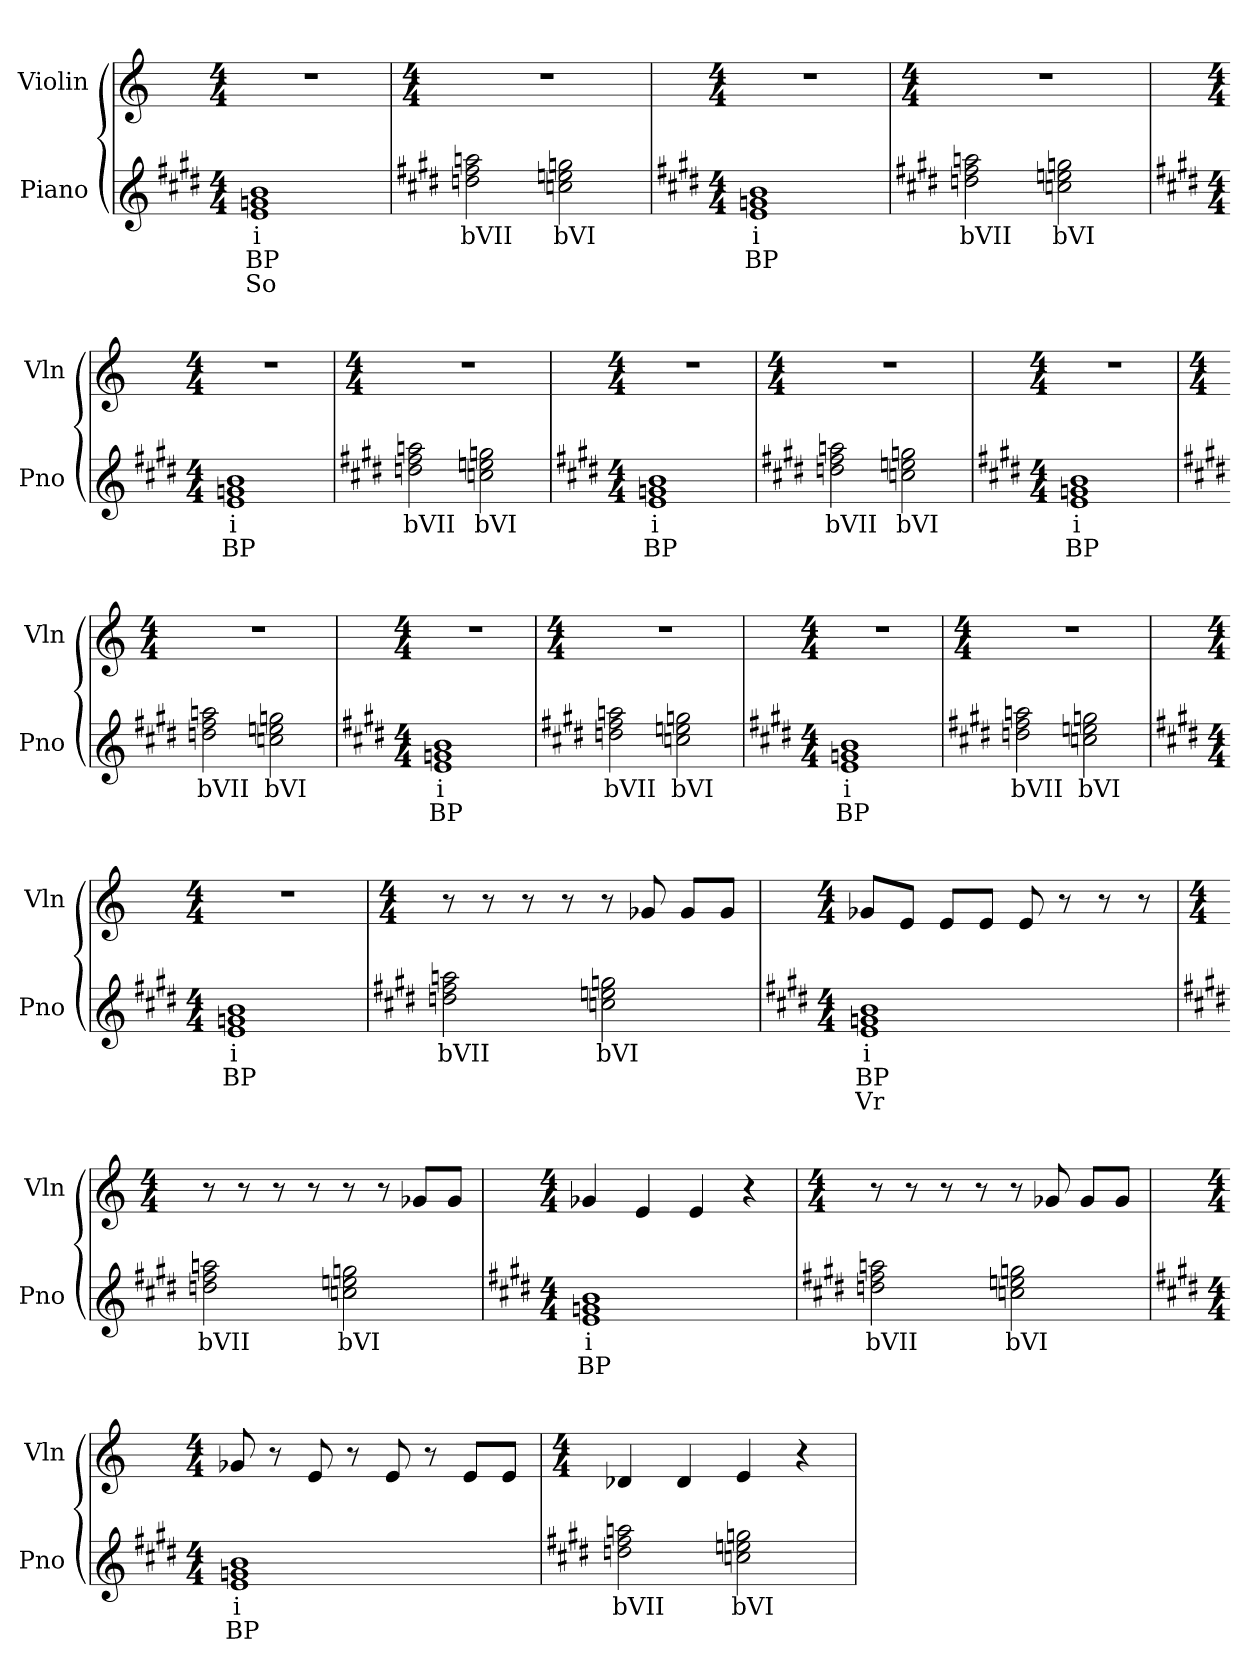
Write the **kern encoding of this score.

**kern	**text	**text	**text	**kern
*part2	*part2	*part2	*part2	*part1
*staff2	*staff2	*staff2	*staff2	*staff1
*I"Piano	*	*	*	*I"Violin
*I'Pno	*	*	*	*I'Vln
*k[f#c#g#d#]	*	*	*	*
*E:	*	*	*	*
*M4/4	*	*	*	*M4/4
=	=	=	=	=
1e 1gn 1b	i	BP	So	1r
=	=	=	=	=
*k[f#c#g#d#]	*	*	*	*
*E:	*	*	*	*
*	*	*	*	*M4/4
2ddn 2ff# 2aan	bVII	.	.	1r
2ccn 2een 2ggn	bVI	.	.	.
=	=	=	=	=
*k[f#c#g#d#]	*	*	*	*
*E:	*	*	*	*
*M4/4	*	*	*	*M4/4
1e 1gn 1b	i	BP	.	1r
=	=	=	=	=
*k[f#c#g#d#]	*	*	*	*
*E:	*	*	*	*
*	*	*	*	*M4/4
2ddn 2ff# 2aan	bVII	.	.	1r
2ccn 2een 2ggn	bVI	.	.	.
=	=	=	=	=
*k[f#c#g#d#]	*	*	*	*
*E:	*	*	*	*
*M4/4	*	*	*	*M4/4
1e 1gn 1b	i	BP	.	1r
=	=	=	=	=
*k[f#c#g#d#]	*	*	*	*
*E:	*	*	*	*
*	*	*	*	*M4/4
2ddn 2ff# 2aan	bVII	.	.	1r
2ccn 2een 2ggn	bVI	.	.	.
=	=	=	=	=
*k[f#c#g#d#]	*	*	*	*
*E:	*	*	*	*
*M4/4	*	*	*	*M4/4
1e 1gn 1b	i	BP	.	1r
=	=	=	=	=
*k[f#c#g#d#]	*	*	*	*
*E:	*	*	*	*
*	*	*	*	*M4/4
2ddn 2ff# 2aan	bVII	.	.	1r
2ccn 2een 2ggn	bVI	.	.	.
=	=	=	=	=
*k[f#c#g#d#]	*	*	*	*
*E:	*	*	*	*
*M4/4	*	*	*	*M4/4
1e 1gn 1b	i	BP	.	1r
=	=	=	=	=
*k[f#c#g#d#]	*	*	*	*
*E:	*	*	*	*
*	*	*	*	*M4/4
2ddn 2ff# 2aan	bVII	.	.	1r
2ccn 2een 2ggn	bVI	.	.	.
=	=	=	=	=
*k[f#c#g#d#]	*	*	*	*
*E:	*	*	*	*
*M4/4	*	*	*	*M4/4
1e 1gn 1b	i	BP	.	1r
=	=	=	=	=
*k[f#c#g#d#]	*	*	*	*
*E:	*	*	*	*
*	*	*	*	*M4/4
2ddn 2ff# 2aan	bVII	.	.	1r
2ccn 2een 2ggn	bVI	.	.	.
=	=	=	=	=
*k[f#c#g#d#]	*	*	*	*
*E:	*	*	*	*
*M4/4	*	*	*	*M4/4
1e 1gn 1b	i	BP	.	1r
=	=	=	=	=
*k[f#c#g#d#]	*	*	*	*
*E:	*	*	*	*
*	*	*	*	*M4/4
2ddn 2ff# 2aan	bVII	.	.	1r
2ccn 2een 2ggn	bVI	.	.	.
=	=	=	=	=
*k[f#c#g#d#]	*	*	*	*
*E:	*	*	*	*
*M4/4	*	*	*	*M4/4
1e 1gn 1b	i	BP	.	1r
=	=	=	=	=
*k[f#c#g#d#]	*	*	*	*
*E:	*	*	*	*
*	*	*	*	*M4/4
2ddn 2ff# 2aan	bVII	.	.	8r
.	.	.	.	8r
.	.	.	.	8r
.	.	.	.	8r
2ccn 2een 2ggn	bVI	.	.	8r
.	.	.	.	8g-X
.	.	.	.	8g-L
.	.	.	.	8g-J
=	=	=	=	=
*k[f#c#g#d#]	*	*	*	*
*E:	*	*	*	*
*M4/4	*	*	*	*M4/4
1e 1gn 1b	i	BP	Vr	8g-XL
.	.	.	.	8eJ
.	.	.	.	8eL
.	.	.	.	8eJ
.	.	.	.	8e
.	.	.	.	8r
.	.	.	.	8r
.	.	.	.	8r
=	=	=	=	=
*k[f#c#g#d#]	*	*	*	*
*E:	*	*	*	*
*	*	*	*	*M4/4
2ddn 2ff# 2aan	bVII	.	.	8r
.	.	.	.	8r
.	.	.	.	8r
.	.	.	.	8r
2ccn 2een 2ggn	bVI	.	.	8r
.	.	.	.	8r
.	.	.	.	8g-XL
.	.	.	.	8g-J
=	=	=	=	=
*k[f#c#g#d#]	*	*	*	*
*E:	*	*	*	*
*M4/4	*	*	*	*M4/4
1e 1gn 1b	i	BP	.	4g-X
.	.	.	.	4e
.	.	.	.	4e
.	.	.	.	4r
=	=	=	=	=
*k[f#c#g#d#]	*	*	*	*
*E:	*	*	*	*
*	*	*	*	*M4/4
2ddn 2ff# 2aan	bVII	.	.	8r
.	.	.	.	8r
.	.	.	.	8r
.	.	.	.	8r
2ccn 2een 2ggn	bVI	.	.	8r
.	.	.	.	8g-X
.	.	.	.	8g-L
.	.	.	.	8g-J
=	=	=	=	=
*k[f#c#g#d#]	*	*	*	*
*E:	*	*	*	*
*M4/4	*	*	*	*M4/4
1e 1gn 1b	i	BP	.	8g-X
.	.	.	.	8r
.	.	.	.	8e
.	.	.	.	8r
.	.	.	.	8e
.	.	.	.	8r
.	.	.	.	8eL
.	.	.	.	8eJ
=	=	=	=	=
*k[f#c#g#d#]	*	*	*	*
*E:	*	*	*	*
*	*	*	*	*M4/4
2ddn 2ff# 2aan	bVII	.	.	4d-X
.	.	.	.	4d-
2ccn 2een 2ggn	bVI	.	.	4e
.	.	.	.	4r
=	=	=	=	=
*-	*-	*-	*-	*-
